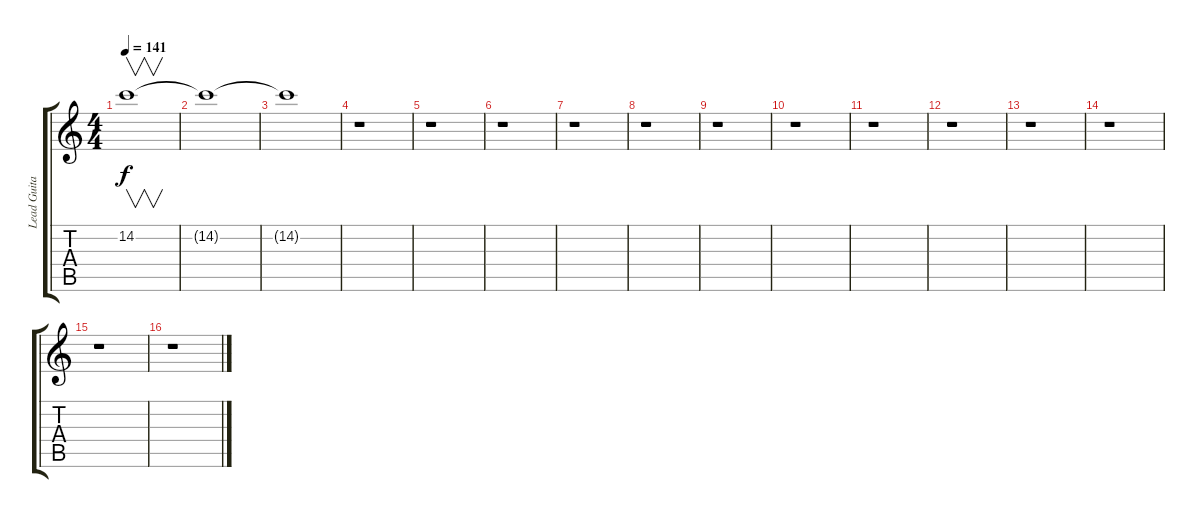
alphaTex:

\track ("Lead Guitar" "Lead Guita") {instrument distortionguitar}
\staff {score tabs}
\tuning (Eb4 Bb3 Gb3 Db3 Ab2 Eb2) {hide}
\ts (4 4)
\tempo 141
\clef g2
\ks c
14.2.1{v dy f} |
14.2{t}.1 |
14.2{t}.1 |
r.1 |
r.1 |
r.1 |
r.1 |
r.1 |
r.1 |
r.1 |
r.1 |
r.1 |
r.1 |
r.1 |
r.1 |
r.1
